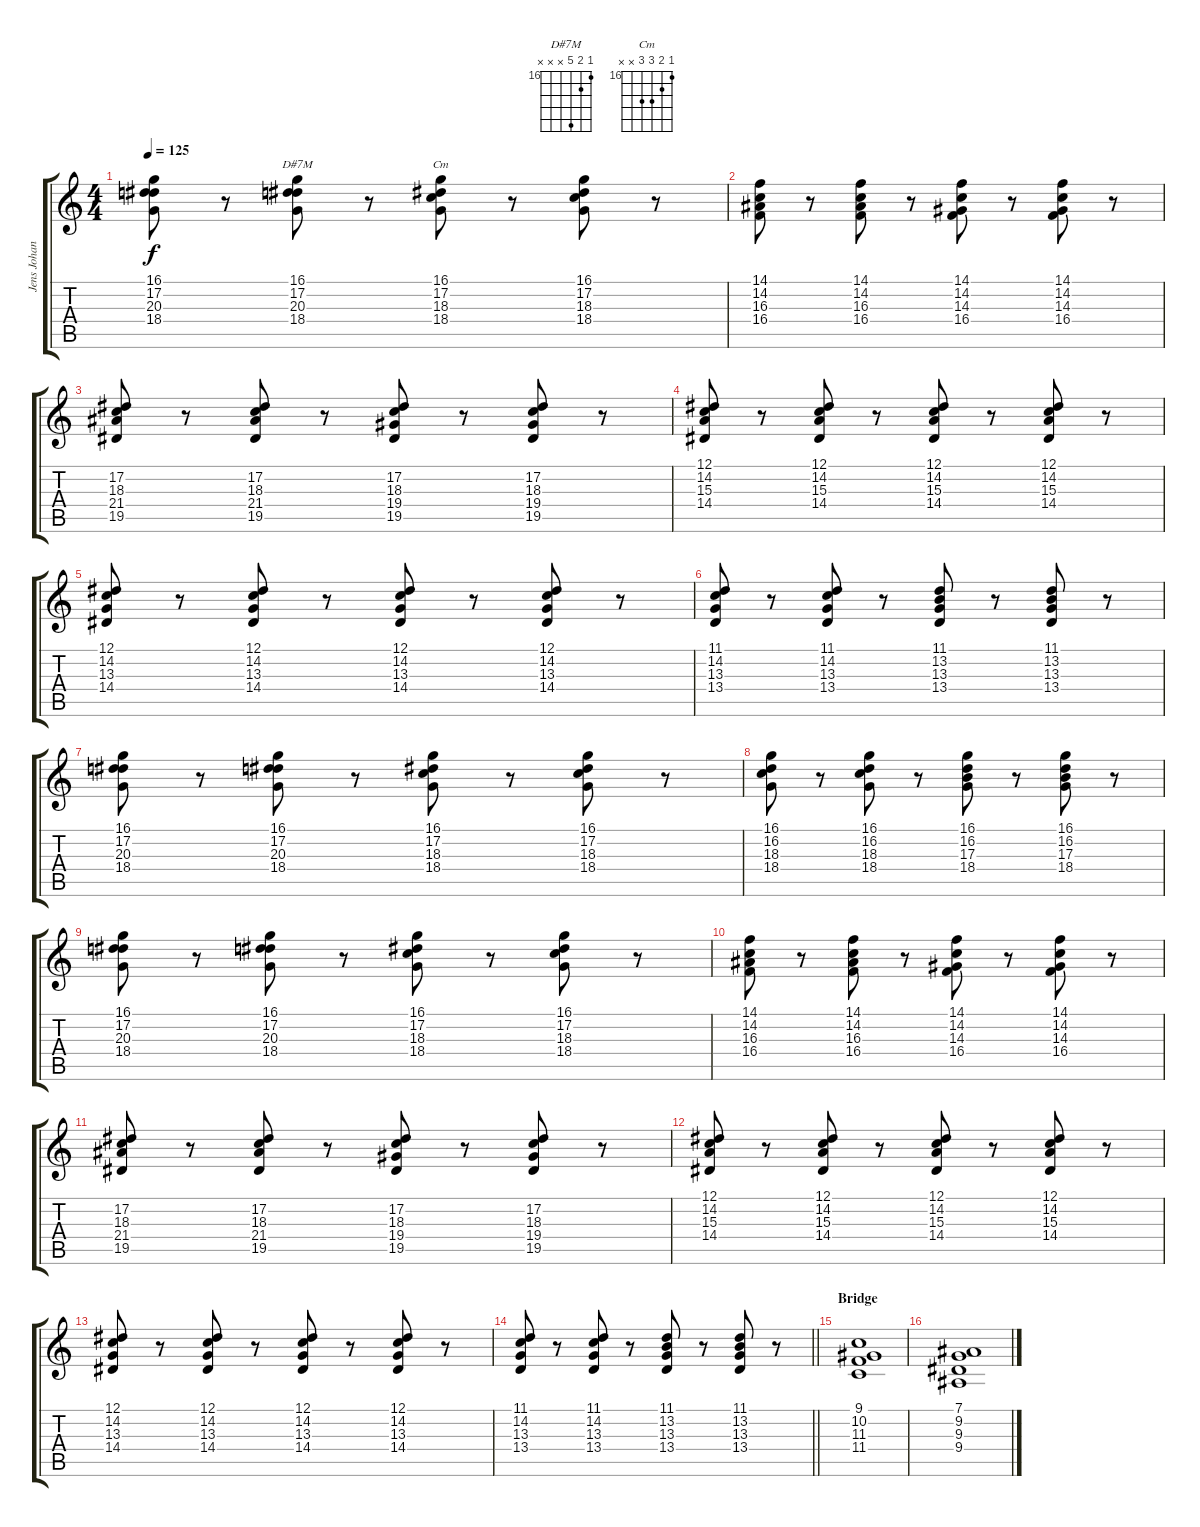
\track ("Jens Johansson" "Jens Johan") {instrument synthbrass1}
\staff {score tabs}
\tuning (Eb4 Bb3 Gb3 Db3 Ab2 Eb2) {hide}
\chord ("D#7M" 16 17 20 x x x) {firstfret 16}
\chord ("Cm" 16 17 18 18 x x) {firstfret 16}
\ts (4 4)
\tempo 125
\clef g2
\ks c
(16.1 17.2 20.3 18.4).8{dy f} r.8 (16.1 17.2 20.3 18.4).8{ch "D#7M"} r.8 (16.1 17.2 18.3 18.4).8{ch "Cm"} r.8 (16.1 17.2 18.3 18.4).8 r.8 |
(14.1 14.2 16.3 16.4).8 r.8 (14.1 14.2 16.3 16.4).8 r.8 (14.1 14.2 14.3 16.4).8 r.8 (14.1 14.2 14.3 16.4).8 r.8 |
(17.2 18.3 21.4 19.5).8 r.8 (17.2 18.3 21.4 19.5).8 r.8 (17.2 18.3 19.4 19.5).8 r.8 (17.2 18.3 19.4 19.5).8 r.8 |
(12.1 14.2 15.3 14.4).8 r.8 (12.1 14.2 15.3 14.4).8 r.8 (12.1 14.2 15.3 14.4).8 r.8 (12.1 14.2 15.3 14.4).8 r.8 |
(12.1 14.2 13.3 14.4).8 r.8 (12.1 14.2 13.3 14.4).8 r.8 (12.1 14.2 13.3 14.4).8 r.8 (12.1 14.2 13.3 14.4).8 r.8 |
(11.1 14.2 13.3 13.4).8 r.8 (11.1 14.2 13.3 13.4).8 r.8 (11.1 13.2 13.3 13.4).8 r.8 (11.1 13.2 13.3 13.4).8 r.8 |
(16.1 17.2 20.3 18.4).8 r.8 (16.1 17.2 20.3 18.4).8 r.8 (16.1 17.2 18.3 18.4).8 r.8 (16.1 17.2 18.3 18.4).8 r.8 |
(16.1 16.2 18.3 18.4).8 r.8 (16.1 16.2 18.3 18.4).8 r.8 (16.1 16.2 17.3 18.4).8 r.8 (16.1 16.2 17.3 18.4).8 r.8 |
(16.1 17.2 20.3 18.4).8 r.8 (16.1 17.2 20.3 18.4).8 r.8 (16.1 17.2 18.3 18.4).8 r.8 (16.1 17.2 18.3 18.4).8 r.8 |
(14.1 14.2 16.3 16.4).8 r.8 (14.1 14.2 16.3 16.4).8 r.8 (14.1 14.2 14.3 16.4).8 r.8 (14.1 14.2 14.3 16.4).8 r.8 |
(17.2 18.3 21.4 19.5).8 r.8 (17.2 18.3 21.4 19.5).8 r.8 (17.2 18.3 19.4 19.5).8 r.8 (17.2 18.3 19.4 19.5).8 r.8 |
(12.1 14.2 15.3 14.4).8 r.8 (12.1 14.2 15.3 14.4).8 r.8 (12.1 14.2 15.3 14.4).8 r.8 (12.1 14.2 15.3 14.4).8 r.8 |
(12.1 14.2 13.3 14.4).8 r.8 (12.1 14.2 13.3 14.4).8 r.8 (12.1 14.2 13.3 14.4).8 r.8 (12.1 14.2 13.3 14.4).8 r.8 |
\barLineRight lightlight
(11.1 14.2 13.3 13.4).8 r.8 (11.1 14.2 13.3 13.4).8 r.8 (11.1 13.2 13.3 13.4).8 r.8 (11.1 13.2 13.3 13.4).8 r.8 |
\section ("" "Bridge")
(9.1 10.2 11.3 11.4).1 |
(7.1 9.2 9.3 9.4).1
